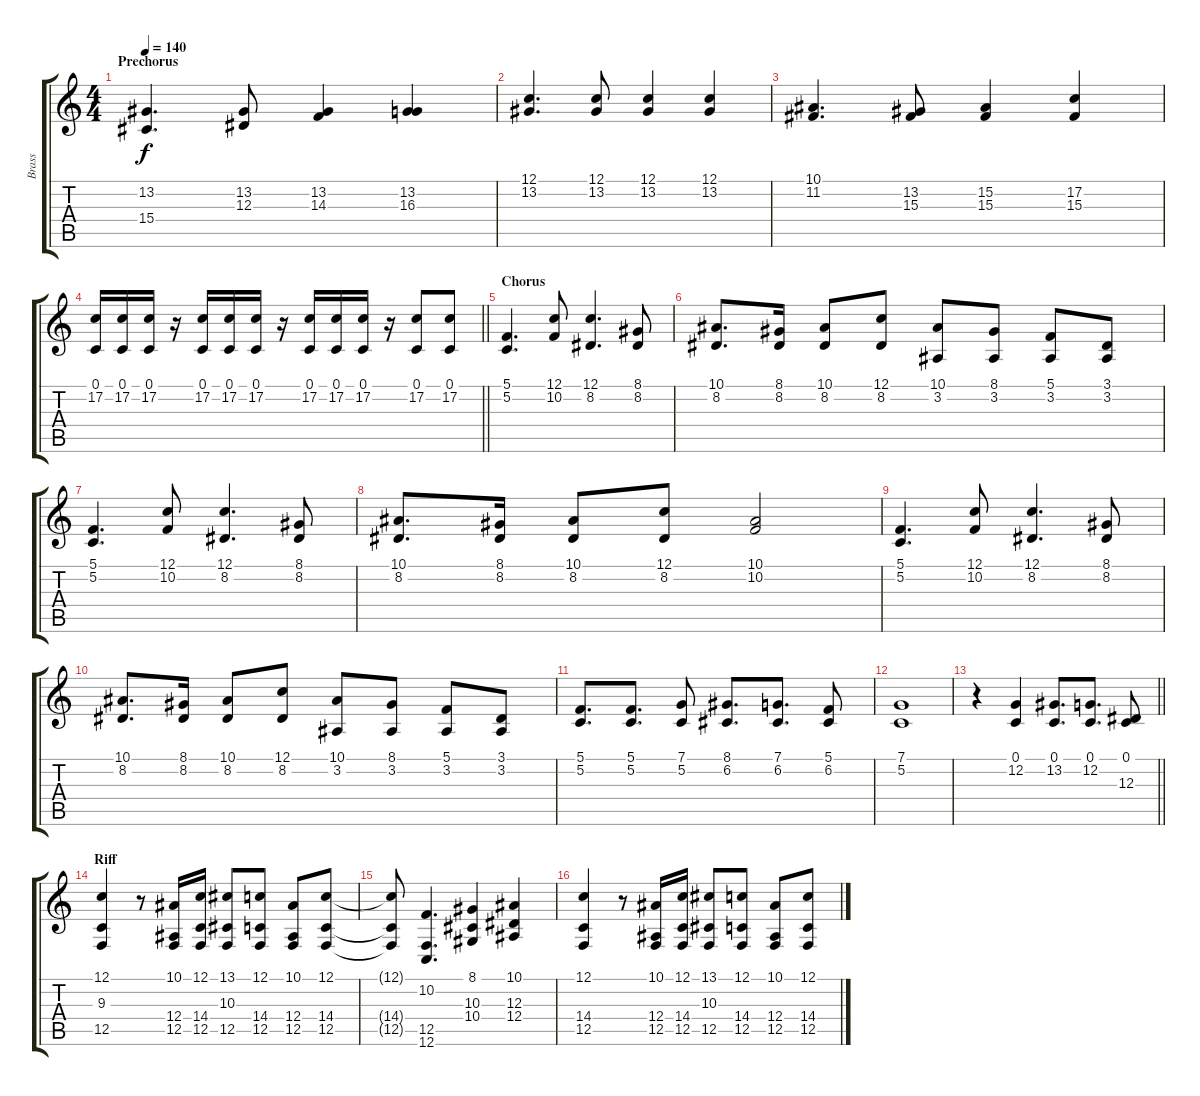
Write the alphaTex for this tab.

\track ("Brass" "Brass") {instrument brasssection}
\staff {score tabs}
\tuning (C4 G3 Eb3 Bb2 F2 C2) {hide}
\ts (4 4)
\section ("" "Prechorus")
\tempo 140
\clef g2
\ks c
(13.2 15.4).4{d dy f} (13.2 12.3).8 (13.2 14.3).4 (13.2 16.3).4 |
(12.1 13.2).4{d} (12.1 13.2).8 (12.1 13.2).4 (12.1 13.2).4 |
(10.1 11.2).4{d} (13.2 15.3).8 (15.2 15.3).4 (17.2 15.3).4 |
\barLineRight lightlight
(0.1 17.2).16 (0.1 17.2).16 (0.1 17.2).16 r.16 (0.1 17.2).16 (0.1 17.2).16 (0.1 17.2).16 r.16 (0.1 17.2).16 (0.1 17.2).16 (0.1 17.2).16 r.16 (0.1 17.2).8 (0.1 17.2).8 |
\section ("" "Chorus")
(5.1 5.2).4{d} (12.1 10.2).8 (12.1 8.2).4{d} (8.1 8.2).8 |
(10.1 8.2).8{d} (8.1 8.2).16 (10.1 8.2).8 (12.1 8.2).8 (10.1 3.2).8 (8.1 3.2).8 (5.1 3.2).8 (3.1 3.2).8 |
(5.1 5.2).4{d} (12.1 10.2).8 (12.1 8.2).4{d} (8.1 8.2).8 |
(10.1 8.2).8{d} (8.1 8.2).16 (10.1 8.2).8 (12.1 8.2).8 (10.1 10.2).2 |
(5.1 5.2).4{d} (12.1 10.2).8 (12.1 8.2).4{d} (8.1 8.2).8 |
(10.1 8.2).8{d} (8.1 8.2).16 (10.1 8.2).8 (12.1 8.2).8 (10.1 3.2).8 (8.1 3.2).8 (5.1 3.2).8 (3.1 3.2).8 |
(5.1 5.2).8{d} (5.1 5.2).8{d} (7.1 5.2).8 (8.1 6.2).8{d} (7.1 6.2).8{d} (5.1 6.2).8 |
(7.1 5.2).1 |
\barLineRight lightlight
r.4 (0.1 12.2).4 (0.1 13.2).8{d} (0.1 12.2).8{d} (0.1 12.3).8 |
\section ("" "Riff")
(12.1 9.3 12.5).4 r.8 (10.1 12.4 12.5).16 (12.1 14.4 12.5).16 (13.1 10.3 12.5).8 (12.1 14.4 12.5).8 (10.1 12.4 12.5).8 (12.1 14.4 12.5).8 |
(12.1{t} 14.4{t} 12.5{t}).8 (10.2 12.5 12.6).4{d} (8.1 10.3 10.4).4 (10.1 12.3 12.4).4 |
(12.1 14.4 12.5).4 r.8 (10.1 12.4 12.5).16 (12.1 14.4 12.5).16 (13.1 10.3 12.5).8 (12.1 14.4 12.5).8 (10.1 12.4 12.5).8 (12.1 14.4 12.5).8
